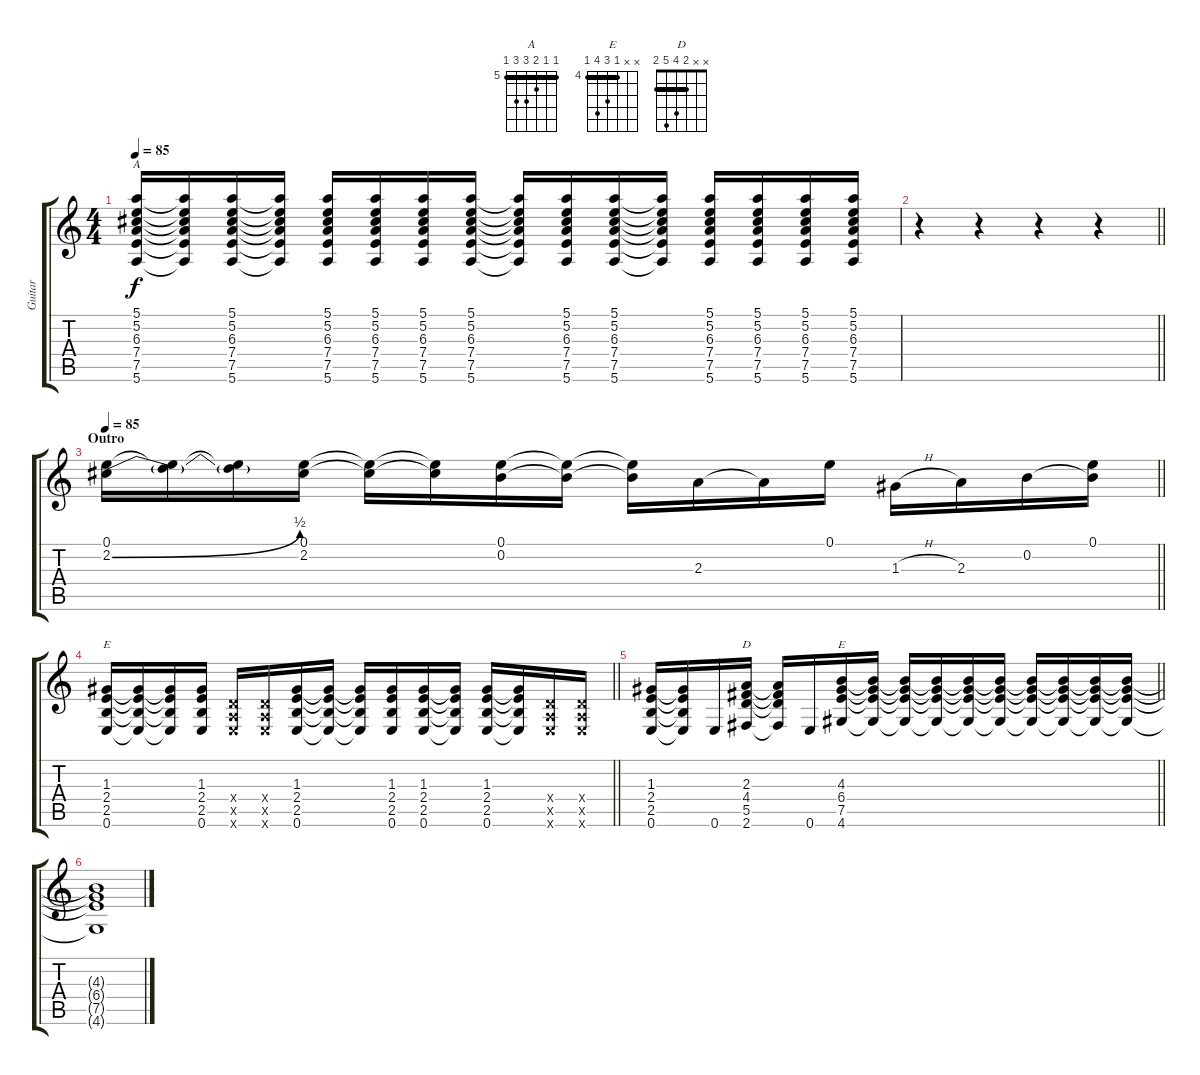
\track ("Guitar" "Guitar") {instrument overdrivenguitar}
\staff {score tabs}
\tuning (E4 B3 G3 D3 A2 E2) {hide}
\chord ("A" 5 5 6 7 7 5) {firstfret 5 barre 5}
\chord ("E" x x 1 2 2 0)
\chord ("D" x x 2 4 5 2) {barre 2}
\chord ("E" x x 4 6 7 4) {firstfret 4 barre 4}
\ts (4 4)
\tempo 85
\clef g2
\ks c
(5.1 5.2 6.3 7.4 7.5 5.6).16{ch "A" dy f} (5.1{t} 5.2{t} 6.3{t} 7.4{t} 7.5{t} 5.6{t}).16 (5.1 5.2 6.3 7.4 7.5 5.6).16 (5.1{t} 5.2{t} 6.3{t} 7.4{t} 7.5{t} 5.6{t}).16 (5.1 5.2 6.3 7.4 7.5 5.6).16 (5.1 5.2 6.3 7.4 7.5 5.6).16 (5.1 5.2 6.3 7.4 7.5 5.6).16 (5.1 5.2 6.3 7.4 7.5 5.6).16 (5.1{t} 5.2{t} 6.3{t} 7.4{t} 7.5{t} 5.6{t}).16 (5.1 5.2 6.3 7.4 7.5 5.6).16 (5.1 5.2 6.3 7.4 7.5 5.6).16 (5.1{t} 5.2{t} 6.3{t} 7.4{t} 7.5{t} 5.6{t}).16 (5.1 5.2 6.3 7.4 7.5 5.6).16 (5.1 5.2 6.3 7.4 7.5 5.6).16 (5.1 5.2 6.3 7.4 7.5 5.6).16 (5.1 5.2 6.3 7.4 7.5 5.6).16 |
\barLineRight lightlight
r.4 r.4 r.4 r.4 |
\section ("" "Outro")
\tempo 85
\barLineRight lightlight
(0.1 2.2{be (bend 0 0 60 2)}).16{volume 10 instrument overdrivenguitar} (0.1{t} 2.2{t}).16 (0.1{t} 2.2{t}).16 (0.1 2.2).16 (0.1{t} 2.2{t}).16 (0.1{t} 2.2{t}).16 (0.1 0.2).16 (0.1{t} 0.2{t}).16 (0.1{t} 0.2{t}).16 2.3.16 2.3{t}.16 0.1.16 1.3{h}.16 2.3.16 0.2.16 (0.1 0.2{t}).16 |
\barLineRight lightlight
(1.3 2.4 2.5 0.6).16{ch "E"} (1.3{t} 2.4{t} 2.5{t} 0.6{t}).16 (1.3{t} 2.4{t} 2.5{t} 0.6{t}).16 (1.3 2.4 2.5 0.6).16 (0.4{x} 0.5{x} 0.6{x}).16 (0.4{x} 0.5{x} 0.6{x}).16 (1.3 2.4 2.5 0.6).16 (1.3{t} 2.4{t} 2.5{t} 0.6{t}).16 (1.3{t} 2.4{t} 2.5{t} 0.6{t}).16 (1.3 2.4 2.5 0.6).16 (1.3 2.4 2.5 0.6).16 (1.3{t} 2.4{t} 2.5{t} 0.6{t}).16 (1.3 2.4 2.5 0.6).16 (1.3{t} 2.4{t} 2.5{t} 0.6{t}).16 (0.4{x} 0.5{x} 0.6{x}).16 (0.4{x} 0.5{x} 0.6{x}).16 |
\barLineRight lightlight
(1.3 2.4 2.5 0.6).16 (1.3{t} 2.4{t} 2.5{t} 0.6{t}).16 0.6.16 (2.3 4.4 5.5 2.6).16{ch "D"} (2.3{t} 4.4{t} 5.5{t} 2.6{t}).16 0.6.16 (4.3 6.4 7.5 4.6).16{ch "E"} (4.3{t} 6.4{t} 7.5{t} 4.6{t}).16 (4.3{t} 6.4{t} 7.5{t} 4.6{t}).16 (4.3{t} 6.4{t} 7.5{t} 4.6{t}).16 (4.3{t} 6.4{t} 7.5{t} 4.6{t}).16 (4.3{t} 6.4{t} 7.5{t} 4.6{t}).16 (4.3{t} 6.4{t} 7.5{t} 4.6{t}).16 (4.3{t} 6.4{t} 7.5{t} 4.6{t}).16 (4.3{t} 6.4{t} 7.5{t} 4.6{t}).16 (4.3{t} 6.4{t} 7.5{t} 4.6{t}).16 |
(4.3{t} 6.4{t} 7.5{t} 4.6{t}).1
